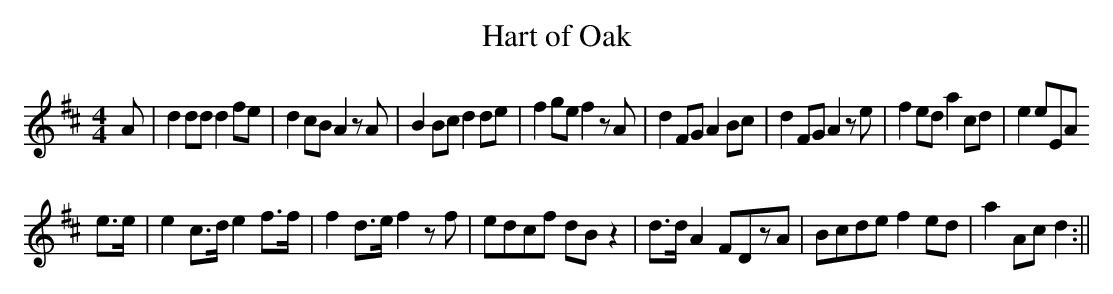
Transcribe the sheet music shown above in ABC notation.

X:1
T:Hart of Oak
M:4/4
L:1/8
K:D major
A|d2ddd2fe|d2cBA2zA|B2Bc  d2de|f2gef2zA|d2FGA2Bc|d2FGA2ze|f2eda2cd|e2eEA
2e>e|e2c>de2f>f|f2d>ef2zf|edcf dBz2|d>dA2FDzA|Bcdef2ed|a2Acd2:||
